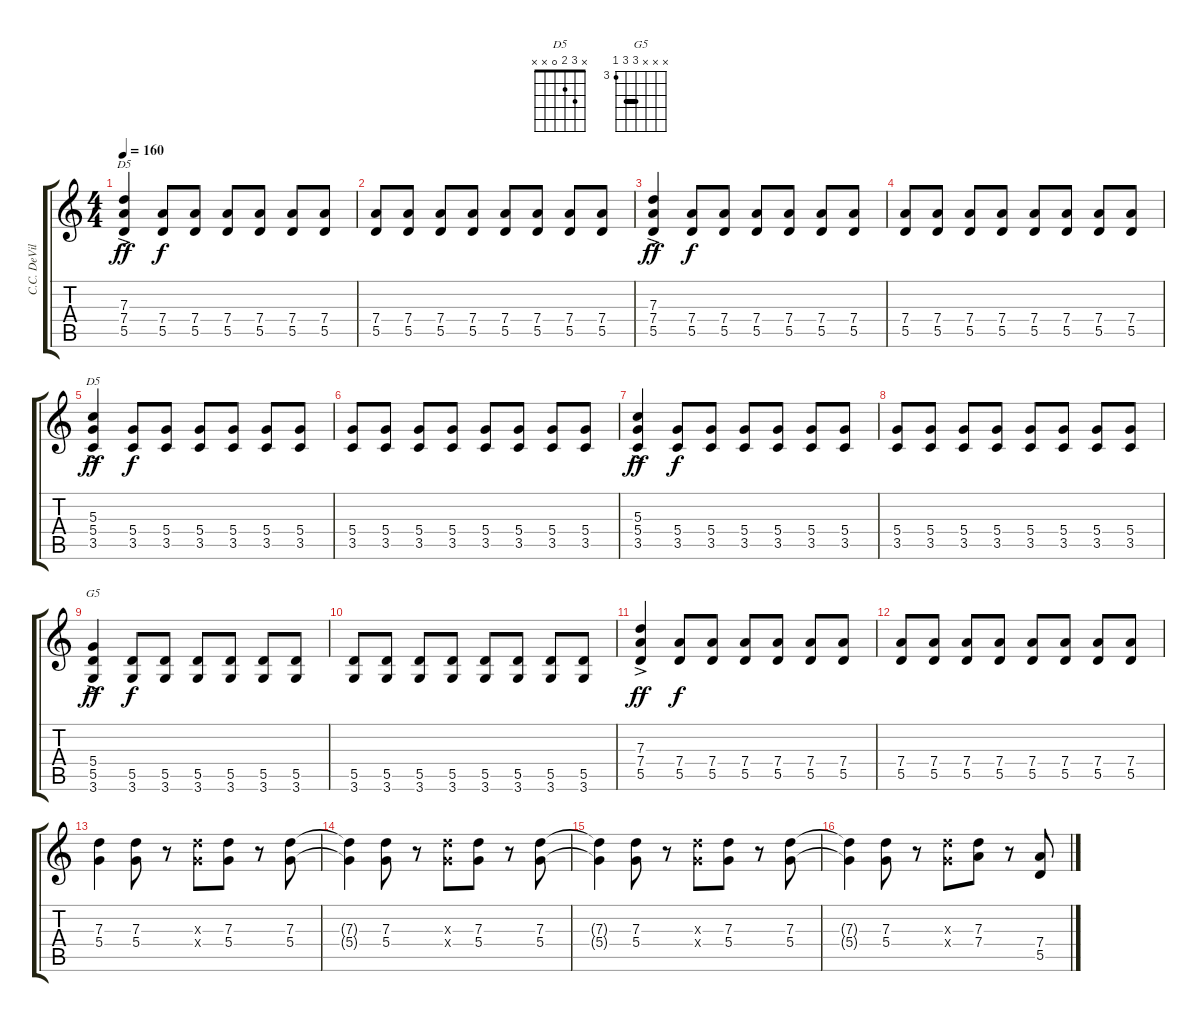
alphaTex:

\track ("C.C. DeVille" "C.C. DeVil") {instrument distortionguitar}
\staff {score tabs}
\tuning (E4 B3 G3 D3 A2 E2) {hide}
\chord ("D5" x x 7 7 5 x) {firstfret 5 barre 7}
\chord ("D5" x 3 2 0 x x)
\chord ("G5" x x x 5 5 3) {firstfret 3 barre 5}
\ts (4 4)
\tempo 160
\clef g2
\ks c
(7.3 7.4 5.5{ac}).4{ch "D5" dy ff} (7.4 5.5).8{dy f} (7.4 5.5).8 (7.4 5.5).8 (7.4 5.5).8 (7.4 5.5).8 (7.4 5.5).8 |
(7.4 5.5).8 (7.4 5.5).8 (7.4 5.5).8 (7.4 5.5).8 (7.4 5.5).8 (7.4 5.5).8 (7.4 5.5).8 (7.4 5.5).8 |
(7.3 7.4 5.5{ac}).4{dy ff} (7.4 5.5).8{dy f} (7.4 5.5).8 (7.4 5.5).8 (7.4 5.5).8 (7.4 5.5).8 (7.4 5.5).8 |
(7.4 5.5).8 (7.4 5.5).8 (7.4 5.5).8 (7.4 5.5).8 (7.4 5.5).8 (7.4 5.5).8 (7.4 5.5).8 (7.4 5.5).8 |
(5.3 5.4 3.5{ac}).4{ch "D5" dy ff} (5.4 3.5).8{dy f} (5.4 3.5).8 (5.4 3.5).8 (5.4 3.5).8 (5.4 3.5).8 (5.4 3.5).8 |
(5.4 3.5).8 (5.4 3.5).8 (5.4 3.5).8 (5.4 3.5).8 (5.4 3.5).8 (5.4 3.5).8 (5.4 3.5).8 (5.4 3.5).8 |
(5.3 5.4 3.5{ac}).4{dy ff} (5.4 3.5).8{dy f} (5.4 3.5).8 (5.4 3.5).8 (5.4 3.5).8 (5.4 3.5).8 (5.4 3.5).8 |
(5.4 3.5).8 (5.4 3.5).8 (5.4 3.5).8 (5.4 3.5).8 (5.4 3.5).8 (5.4 3.5).8 (5.4 3.5).8 (5.4 3.5).8 |
(5.4 5.5 3.6{ac}).4{ch "G5" dy ff} (5.5 3.6).8{dy f} (5.5 3.6).8 (5.5 3.6).8 (5.5 3.6).8 (5.5 3.6).8 (5.5 3.6).8 |
(5.5 3.6).8 (5.5 3.6).8 (5.5 3.6).8 (5.5 3.6).8 (5.5 3.6).8 (5.5 3.6).8 (5.5 3.6).8 (5.5 3.6).8 |
(7.3 7.4 5.5{ac}).4{dy ff} (7.4 5.5).8{dy f} (7.4 5.5).8 (7.4 5.5).8 (7.4 5.5).8 (7.4 5.5).8 (7.4 5.5).8 |
(7.4 5.5).8 (7.4 5.5).8 (7.4 5.5).8 (7.4 5.5).8 (7.4 5.5).8 (7.4 5.5).8 (7.4 5.5).8 (7.4 5.5).8 |
(7.3 5.4).4 (7.3 5.4).8 r.8 (7.3{x} 5.4{x}).8 (7.3 5.4).8 r.8 (7.3 5.4).8 |
(7.3{t} 5.4{t}).4 (7.3 5.4).8 r.8 (7.3{x} 5.4{x}).8 (7.3 5.4).8 r.8 (7.3 5.4).8 |
(7.3{t} 5.4{t}).4 (7.3 5.4).8 r.8 (7.3{x} 5.4{x}).8 (7.3 5.4).8 r.8 (7.3 5.4).8 |
(7.3{t} 5.4{t}).4 (7.3 5.4).8 r.8 (7.3{x} 5.4{x}).8 (7.3 7.4).8 r.8 (7.4 5.5).8
